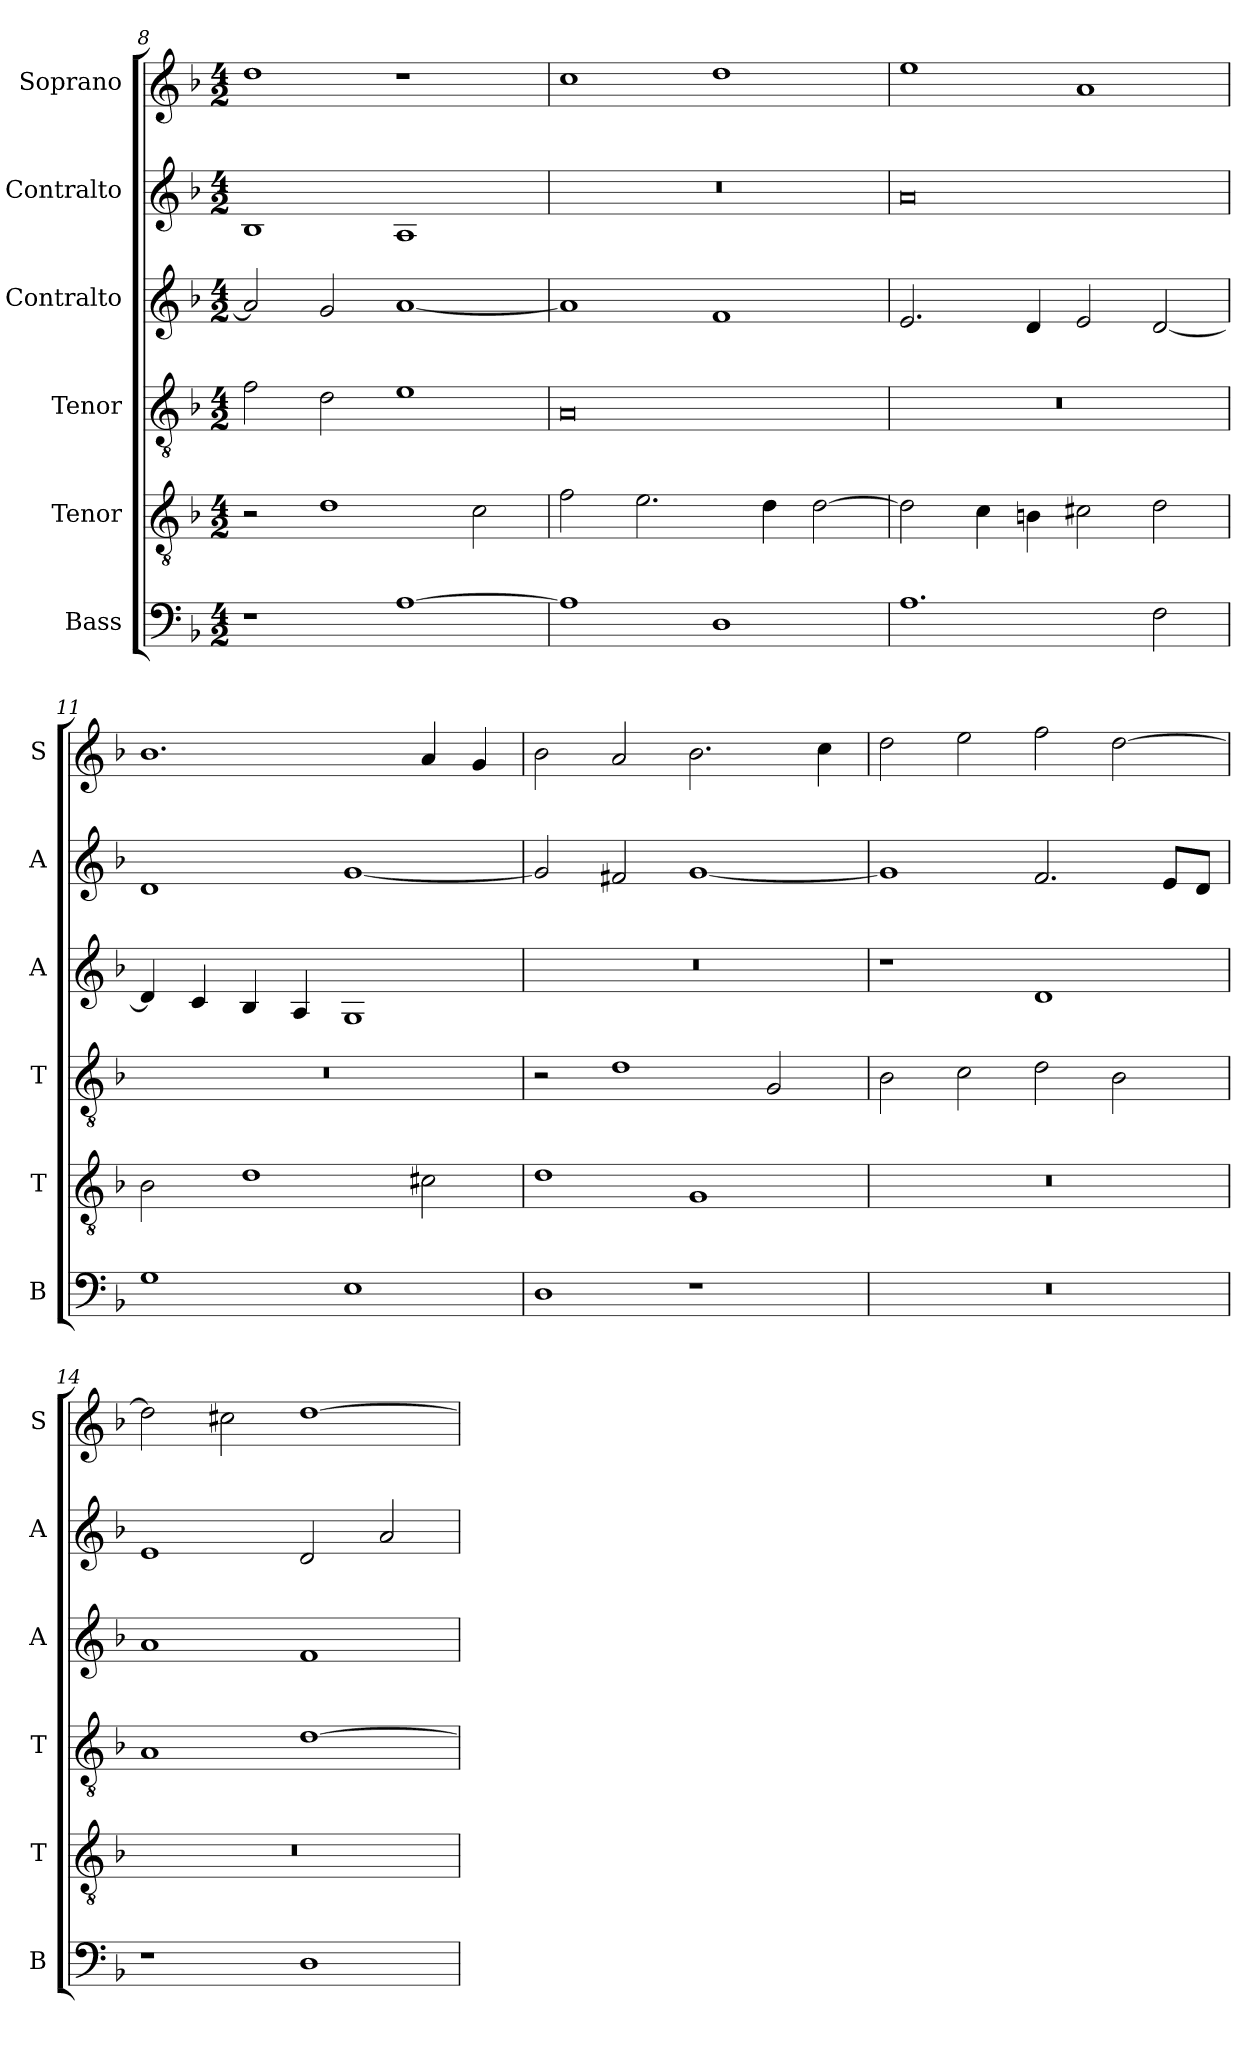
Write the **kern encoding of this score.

**kern	**kern	**kern	**kern	**kern	**kern
*part6	*part5	*part4	*part3	*part2	*part1
*staff6	*staff5	*staff4	*staff3	*staff2	*staff1
*I"Bass	*I"Tenor	*I"Tenor	*I"Contralto	*I"Contralto	*I"Soprano
*I'B	*I'T	*I'T	*I'A	*I'A	*I'S
*clefF4	*clefGv2	*clefGv2	*clefG2	*clefG2	*clefG2
*k[b-]	*k[b-]	*k[b-]	*k[b-]	*k[b-]	*k[b-]
*D:aeo	*D:aeo	*D:aeo	*D:aeo	*D:aeo	*D:aeo
*M4/2	*M4/2	*M4/2	*M4/2	*M4/2	*M4/2
=8	=8	=8	=8	=8	=8
1r	2r	2f	2a]	1B-	1dd
.	1d	2d	2g	.	.
[1A	.	1e	[1a	1A	1r
.	2c	.	.	.	.
=9	=9	=9	=9	=9	=9
1A]	2f	0A	1a]	0r	1cc
.	2.e	.	.	.	.
1D	.	.	1f	.	1dd
.	4d	.	.	.	.
.	[2d	.	.	.	.
=10	=10	=10	=10	=10	=10
1.A	2d]	0r	2.e	0a	1ee
.	4c	.	.	.	.
.	4Bn	.	4d	.	.
.	2c#X	.	2e	.	1a
2F	2d	.	[2d	.	.
=11	=11	=11	=11	=11	=11
1G	2B-	0r	4d]	1d	1.b-
.	.	.	4c	.	.
.	1d	.	4B-	.	.
.	.	.	4A	.	.
1E	.	.	1G	[1g	.
.	2c#X	.	.	.	4a
.	.	.	.	.	4g
=12	=12	=12	=12	=12	=12
1D	1d	2r	0r	2g]	2b-
.	.	1d	.	2f#X	2a
1r	1G	.	.	[1g	2.b-
.	.	2G	.	.	.
.	.	.	.	.	4cc
=13	=13	=13	=13	=13	=13
0r	0r	2B-	1r	1g]	2dd
.	.	2c	.	.	2ee
.	.	2d	1d	2.f	2ff
.	.	2B-	.	.	[2dd
.	.	.	.	8e/L	.
.	.	.	.	8d/J	.
=14	=14	=14	=14	=14	=14
1r	0r	1A	1a	1e	2dd]
.	.	.	.	.	2cc#X
1D	.	[1d	1f	2d	[1dd
.	.	.	.	2a	.
=	=	=	=	=	=
*-	*-	*-	*-	*-	*-
